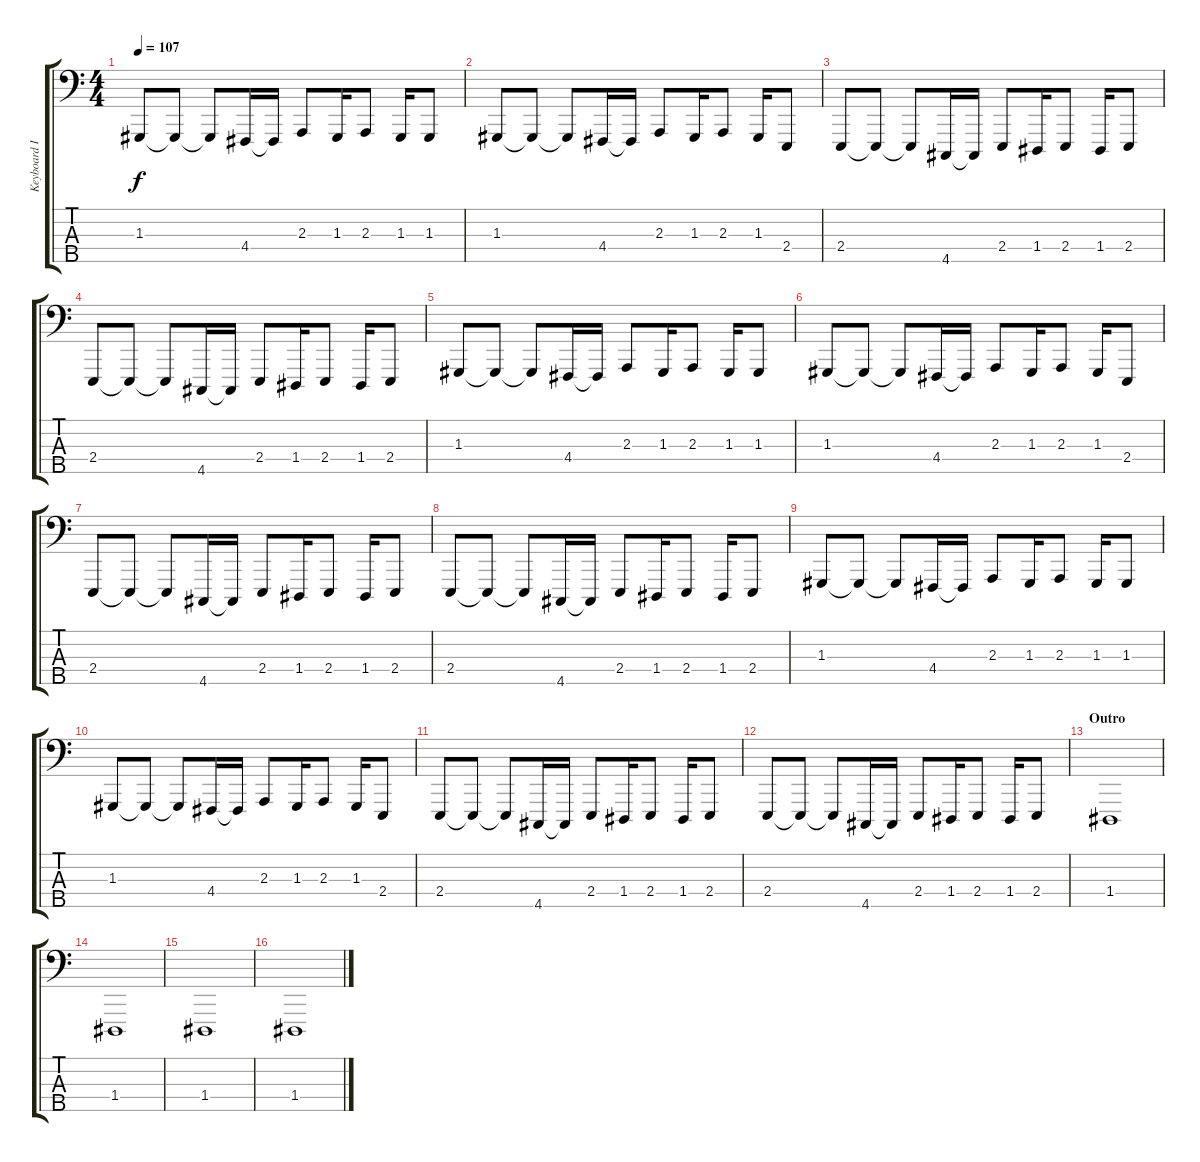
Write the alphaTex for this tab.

\track ("Keyboard I" "Keyboard I") {instrument lead2sawtooth}
\staff {score tabs}
\tuning (F2 C2 G1 D1 A0) {hide}
\ts (4 4)
\tempo 107
\clef f4
\ks c
1.3.8{dy f} 1.3{t}.8 1.3{t}.8 4.4.16 4.4{t}.16 2.3.8 1.3.16 2.3.8 1.3.16 1.3.8 |
1.3.8 1.3{t}.8 1.3{t}.8 4.4.16 4.4{t}.16 2.3.8 1.3.16 2.3.8 1.3.16 2.4.8 |
2.4.8 2.4{t}.8 2.4{t}.8 4.5.16 4.5{t}.16 2.4.8 1.4.16 2.4.8 1.4.16 2.4.8 |
2.4.8 2.4{t}.8 2.4{t}.8 4.5.16 4.5{t}.16 2.4.8 1.4.16 2.4.8 1.4.16 2.4.8 |
1.3.8 1.3{t}.8 1.3{t}.8 4.4.16 4.4{t}.16 2.3.8 1.3.16 2.3.8 1.3.16 1.3.8 |
1.3.8 1.3{t}.8 1.3{t}.8 4.4.16 4.4{t}.16 2.3.8 1.3.16 2.3.8 1.3.16 2.4.8 |
2.4.8 2.4{t}.8 2.4{t}.8 4.5.16 4.5{t}.16 2.4.8 1.4.16 2.4.8 1.4.16 2.4.8 |
2.4.8 2.4{t}.8 2.4{t}.8 4.5.16 4.5{t}.16 2.4.8 1.4.16 2.4.8 1.4.16 2.4.8 |
1.3.8 1.3{t}.8 1.3{t}.8 4.4.16 4.4{t}.16 2.3.8 1.3.16 2.3.8 1.3.16 1.3.8 |
1.3.8 1.3{t}.8 1.3{t}.8 4.4.16 4.4{t}.16 2.3.8 1.3.16 2.3.8 1.3.16 2.4.8 |
2.4.8 2.4{t}.8 2.4{t}.8 4.5.16 4.5{t}.16 2.4.8 1.4.16 2.4.8 1.4.16 2.4.8 |
2.4.8 2.4{t}.8 2.4{t}.8 4.5.16 4.5{t}.16 2.4.8 1.4.16 2.4.8 1.4.16 2.4.8 |
\section ("" "Outro")
1.4.1 |
1.4.1 |
1.4.1 |
1.4.1
